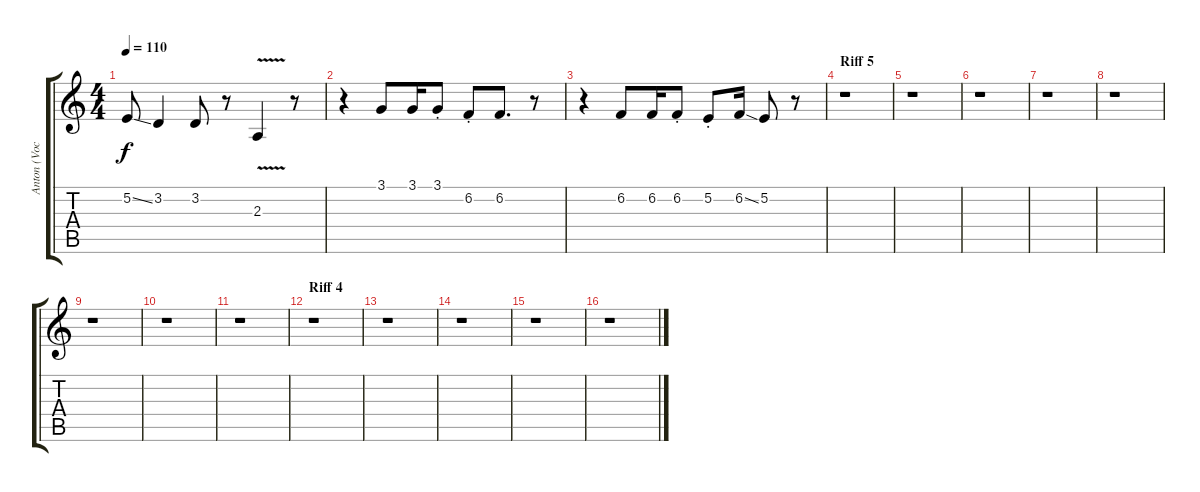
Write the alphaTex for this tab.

\track ("Anton (Vocals)" "Anton (Voc") {instrument acousticgrandpiano}
\staff {score tabs}
\tuning (E4 B3 G3 D3 A2 E2) {hide}
\ts (4 4)
\tempo 110
\clef g2
\ks c
5.2{ss}.8{dy f} 3.2.4 3.2.8 r.8 2.3{v}.4 r.8 |
r.4 3.1.8 3.1.16 3.1{st}.8 6.2{st}.8 6.2.8{d} r.8 |
r.4 6.2.8 6.2.16 6.2{st}.8 5.2{st}.8 6.2{ss}.16 5.2.8 r.8 |
\section ("" "Riff 5")
r.1 |
r.1 |
r.1 |
r.1 |
r.1 |
r.1 |
r.1 |
r.1 |
\section ("" "Riff 4")
r.1 |
r.1 |
r.1 |
r.1 |
r.1
